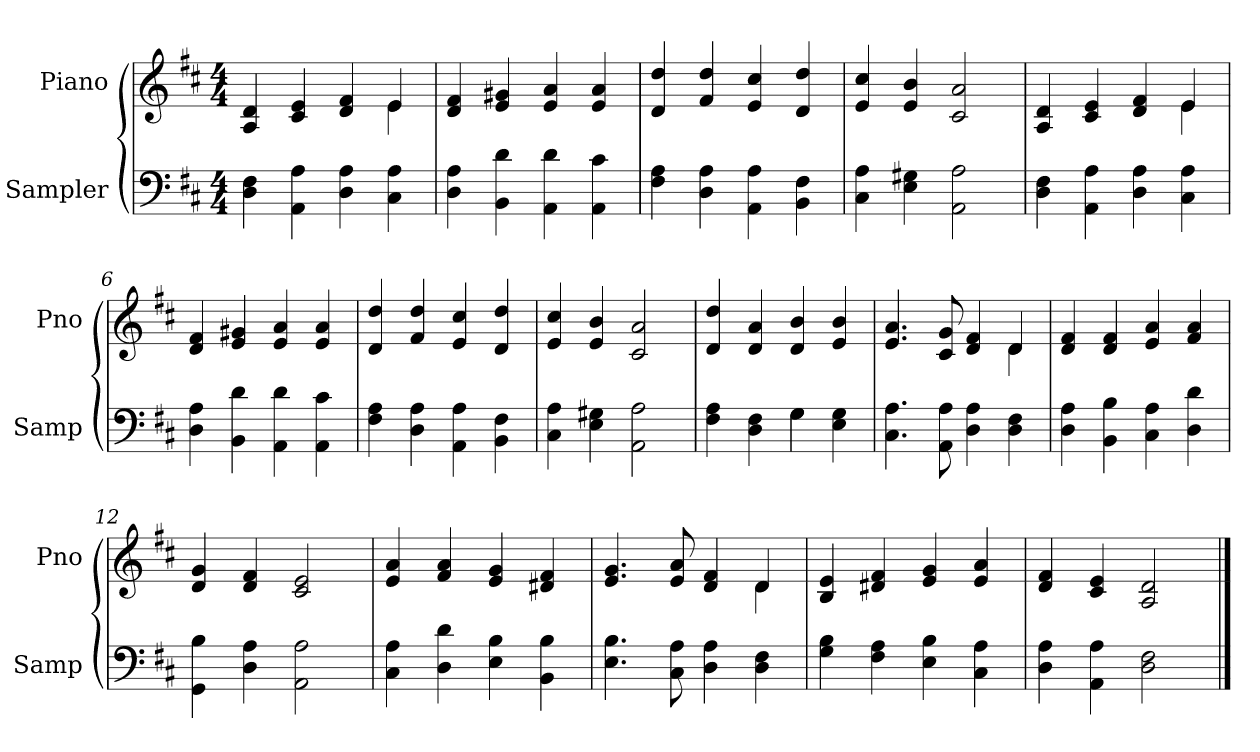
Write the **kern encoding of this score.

**kern	**kern
*part2	*part1
*staff2	*staff1
*I"Sampler	*I"Piano
*I'Samp	*I'Pno
*clefF4	*clefG2
*k[f#c#]	*k[f#c#]
*D:	*D:
*M4/4	*M4/4
=1	=1
*	*^
4D 4F#	4A 4d	2.ryy
4AA 4A	4c# 4e	.
4D 4A	4d 4f#	.
4C# 4A	4e/	4e
*	*v	*v
=2	=2
4D 4A	4d 4f#
4BB 4d	4e 4g#X
4AA 4d	4e 4a
4AA 4c#	4e 4a
=3	=3
4F# 4A	4d 4dd
4D 4A	4f# 4dd
4AA 4A	4e 4cc#
4BB 4F#	4d 4dd
=4	=4
4C# 4A	4e 4cc#
4E 4G#X	4e 4b
2AA 2A	2c# 2a
=5	=5
*	*^
4D 4F#	4A 4d	2.ryy
4AA 4A	4c# 4e	.
4D 4A	4d 4f#	.
4C# 4A	4e/	4e
*	*v	*v
=6	=6
4D 4A	4d 4f#
4BB 4d	4e 4g#X
4AA 4d	4e 4a
4AA 4c#	4e 4a
=7	=7
4F# 4A	4d 4dd
4D 4A	4f# 4dd
4AA 4A	4e 4cc#
4BB 4F#	4d 4dd
=8	=8
4C# 4A	4e 4cc#
4E 4G#X	4e 4b
2AA 2A	2c# 2a
=9	=9
*^	*
4F# 4A	2ryy	4d 4dd
4D 4F#	.	4d 4a
4G\	4G	4d 4b
4E 4G	4ryy	4e 4b
*v	*v	*
=10	=10
*	*^
4.C# 4.A	4.e 4.a	2.ryy
8AA 8A	8c# 8g	.
4D 4A	4d 4f#	.
4D 4F#	4d/	4d
*	*v	*v
=11	=11
4D 4A	4d 4f#
4BB 4B	4d 4f#
4C# 4A	4e 4a
4D 4d	4f# 4a
=12	=12
4GG 4B	4d 4g
4D 4A	4d 4f#
2AA 2A	2c# 2e
=13	=13
4C# 4A	4e 4a
4D 4d	4f# 4a
4E 4B	4e 4g
4BB 4B	4d#X 4f#
=14	=14
*	*^
4.E 4.B	4.e 4.g	2.ryy
8C# 8A	8e 8a	.
4D 4A	4d 4f#	.
4D 4F#	4d/	4d
*	*v	*v
=15	=15
4G 4B	4B 4e
4F# 4A	4d#X 4f#
4E 4B	4e 4g
4C# 4A	4e 4a
=16	=16
4D 4A	4d 4f#
4AA 4A	4c# 4e
2D 2F#	2A 2d
==	==
*-	*-
